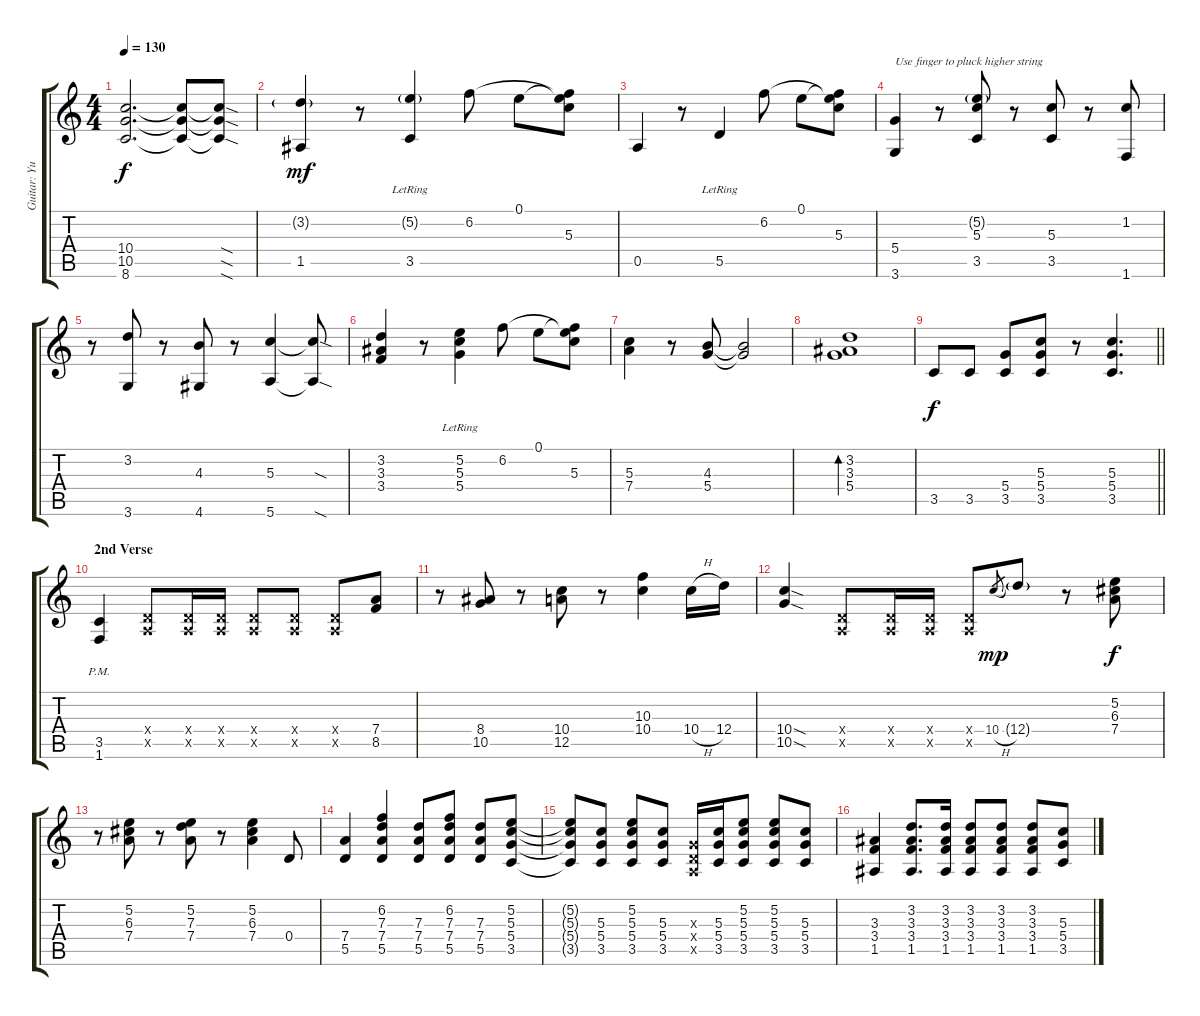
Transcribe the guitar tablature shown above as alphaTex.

\track ("Guitar: Yui Hirasawa" "Guitar: Yu") {instrument distortionguitar}
\staff {score tabs}
\tuning (E4 B3 G3 D3 A2 E2) {hide}
\ts (4 4)
\tempo 130
\clef g2
\ks c
(10.4 10.5 8.6).2{d dy f} (10.4{t} 10.5{t} 8.6{t}).8 (10.4{sod t} 10.5{sod t} 8.6{sod t}).8 |
(3.2{g} 1.5).4{dy mf} r.8 (5.2{g} 3.5{lr}).4 6.2.8 0.1.8 (0.1{t} 6.2{t} 5.3).8 |
0.5.4 r.8 5.5{lr}.4 6.2.8 0.1.8 (0.1{t} 6.2{t} 5.3).8 |
(5.4 3.6).4{txt "Use finger to pluck higher string"} r.8 (5.2{g} 5.3 3.5).8 r.8 (5.3 3.5).8 r.8 (1.2 1.6).8 |
r.8 (3.2 3.6).8 r.8 (4.3 4.6).8 r.8 (5.3 5.6).4 (5.3{sod t} 5.6{sod t}).8 |
(3.2 3.3 3.4).4 r.8 (5.2{lr} 5.3{lr} 5.4).4 6.2.8 0.1.8 (0.1{t} 6.2{t} 5.3).8 |
(5.3 7.4).4 r.8 (4.3 5.4).8 (4.3{t} 5.4{t}).2 |
(3.2 3.3 5.4).1{bd 120} |
\barLineRight lightlight
3.5.8{dy f} 3.5.8 (5.4 3.5).8 (5.3 5.4 3.5).8 r.8 (5.3 5.4 3.5).4{d} |
\section ("" "2nd Verse")
(3.5{pm} 1.6{pm}).4 (0.4{x} 0.5{x}).8 (0.4{x} 0.5{x}).16 (0.4{x} 0.5{x}).16 (0.4{x} 0.5{x}).8 (0.4{x} 0.5{x}).8 (0.4{x} 0.5{x}).8 (7.4 8.5).8 |
r.8 (8.4 10.5).8 r.8 (10.4 12.5).8 r.8 (10.3 10.4).4 10.4{h}.16 12.4.16 |
(10.4{sod} 10.5{sod}).4 (0.4{x} 0.5{x}).8 (0.4{x} 0.5{x}).16 (0.4{x} 0.5{x}).16 (0.4{x} 0.5{x}).8 10.4{h}.8{gr dy mp} 12.4{g}.8 r.8 (5.2 6.3 7.4).8{dy f} |
r.8 (5.2 6.3 7.4).8 r.8 (5.2 7.3 7.4).8 r.8 (5.2 6.3 7.4).4 0.4.8 |
(7.4 5.5).4 (6.2 7.3 7.4 5.5).4 (7.3 7.4 5.5).8 (6.2 7.3 7.4 5.5).8 (7.3 7.4 5.5).8 (5.2 5.3 5.4 3.5).8 |
(5.2{t} 5.3{t} 5.4{t} 3.5{t}).8 (5.3 5.4 3.5).8 (5.2 5.3 5.4 3.5).8 (5.3 5.4 3.5).8 (0.3{x} 0.4{x} 0.5{x}).16 (5.3 5.4 3.5).16 (5.2 5.3 5.4 3.5).8 (5.2 5.3 5.4 3.5).8 (5.3 5.4 3.5).8 |
(3.3 3.4 1.5).4 (3.2 3.3 3.4 1.5).8{d} (3.2 3.3 3.4 1.5).16 (3.2 3.3 3.4 1.5).8 (3.2 3.3 3.4 1.5).8 (3.2 3.3 3.4 1.5).8 (5.3 5.4 3.5).8
